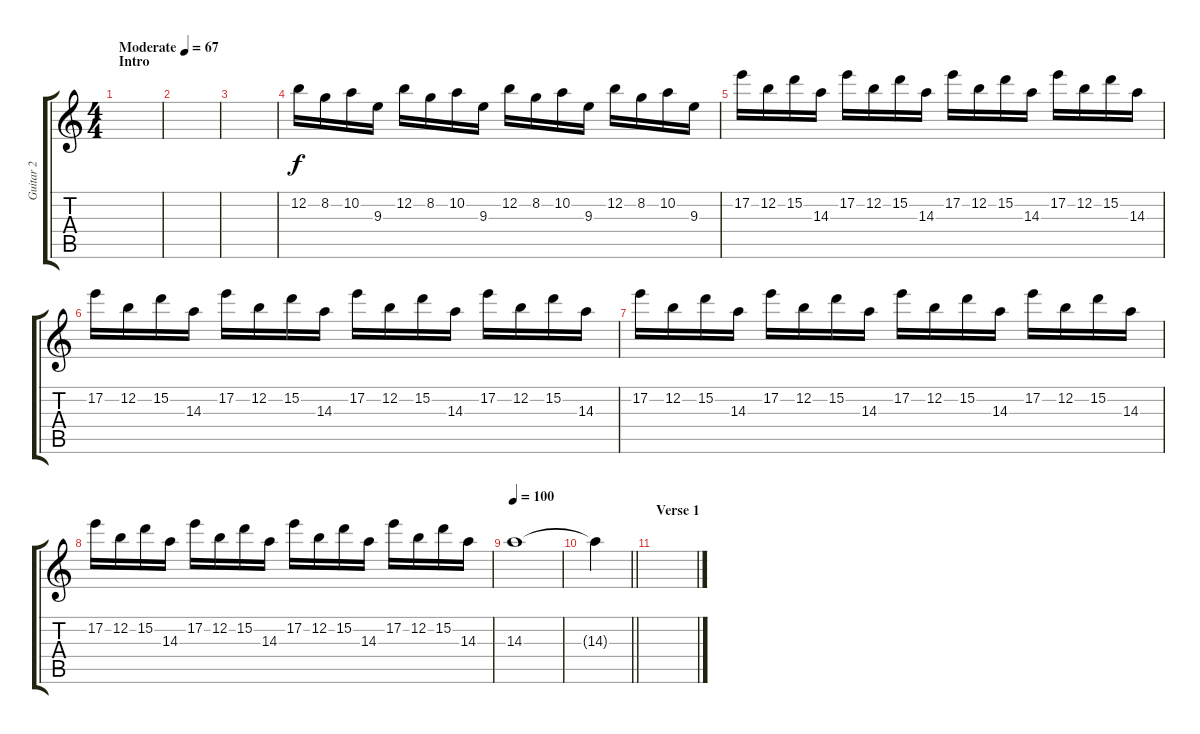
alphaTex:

\track ("Guitar 2" "Guitar 2") {instrument distortionguitar}
\staff {score tabs}
\tuning (E4 B3 G3 D3 A2 E2) {hide}
\ts (4 4)
\section ("" "Intro")
\tempo (67 "Moderate")
\clef g2
\ks c
|
|
|
12.2.16{volume 6 instrument distortionguitar} 8.2.16 10.2.16 9.3.16 12.2.16 8.2.16 10.2.16 9.3.16 12.2.16 8.2.16 10.2.16 9.3.16 12.2.16 8.2.16 10.2.16 9.3.16 |
17.2.16{volume 8 instrument distortionguitar} 12.2.16 15.2.16 14.3.16 17.2.16 12.2.16 15.2.16 14.3.16 17.2.16 12.2.16 15.2.16 14.3.16 17.2.16 12.2.16 15.2.16 14.3.16 |
17.2.16 12.2.16 15.2.16 14.3.16 17.2.16 12.2.16 15.2.16 14.3.16 17.2.16 12.2.16 15.2.16 14.3.16 17.2.16 12.2.16 15.2.16 14.3.16 |
17.2.16 12.2.16 15.2.16 14.3.16 17.2.16 12.2.16 15.2.16 14.3.16 17.2.16 12.2.16 15.2.16 14.3.16 17.2.16 12.2.16 15.2.16 14.3.16 |
17.2.16 12.2.16 15.2.16 14.3.16 17.2.16 12.2.16 15.2.16 14.3.16 17.2.16 12.2.16 15.2.16 14.3.16 17.2.16 12.2.16 15.2.16 14.3.16 |
\tempo 100
14.3.1 |
\barLineRight lightlight
14.3{t}.4 |
\section ("" "Verse 1")
